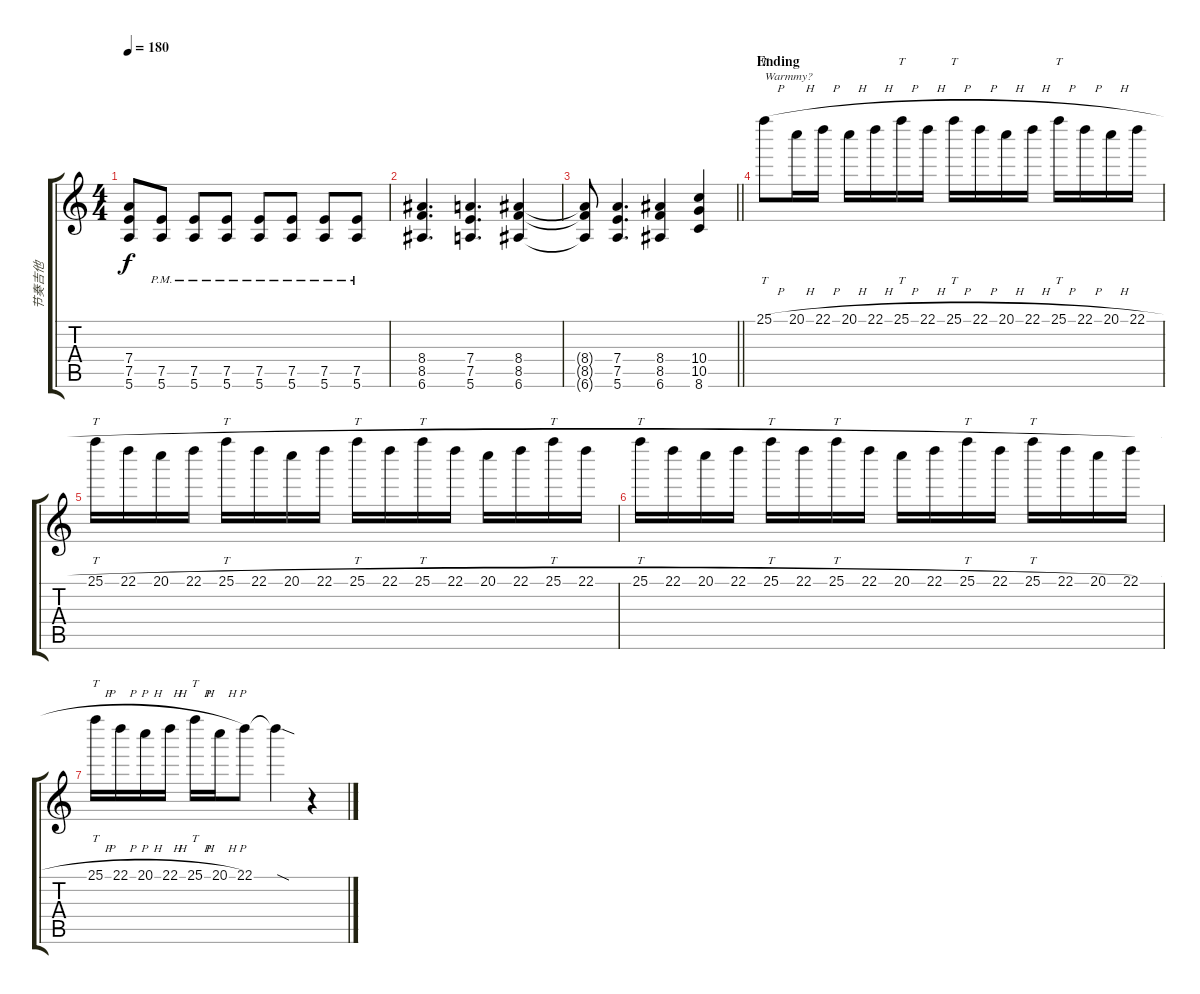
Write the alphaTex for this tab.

\track ("节奏吉他" "节奏吉他") {instrument overdrivenguitar}
\staff {score tabs}
\tuning (E4 B3 G3 D3 A2 E2) {hide}
\ts (4 4)
\tempo 180
\clef g2
\ks c
(7.4 7.5 5.6).8{dy f} (7.5{pm} 5.6{pm}).8 (7.5{pm} 5.6{pm}).8 (7.5{pm} 5.6{pm}).8 (7.5{pm} 5.6{pm}).8 (7.5{pm} 5.6{pm}).8 (7.5{pm} 5.6{pm}).8 (7.5{pm} 5.6{pm}).8 |
(8.4 8.5 6.6).4{d} (7.4 7.5 5.6).4{d} (8.4 8.5 6.6).4 |
\barLineRight lightlight
(8.4{t} 8.5{t} 6.6{t}).8 (7.4 7.5 5.6).4{d} (8.4 8.5 6.6).4 (10.4 10.5 8.6).4 |
\section ("" "Ending")
25.1{h}.8{tt txt "Warmmy?"} 20.1{h}.16 22.1{h}.16 20.1{h}.16 22.1{h}.16 25.1{h}.16{tt} 22.1{h}.16 25.1{h}.16{tt} 22.1{h}.16 20.1{h}.16 22.1{h}.16 25.1{h}.16{tt} 22.1{h}.16 20.1{h}.16 22.1{h}.16 |
25.1{h}.16{tt} 22.1{h}.16 20.1{h}.16 22.1{h}.16 25.1{h}.16{tt} 22.1{h}.16 20.1{h}.16 22.1{h}.16 25.1{h}.16{tt} 22.1{h}.16 25.1{h}.16{tt} 22.1{h}.16 20.1{h}.16 22.1{h}.16 25.1{h}.16{tt} 22.1{h}.16 |
25.1{h}.16{tt} 22.1{h}.16 20.1{h}.16 22.1{h}.16 25.1{h}.16{tt} 22.1{h}.16 25.1{h}.16{tt} 22.1{h}.16 20.1{h}.16 22.1{h}.16 25.1{h}.16{tt} 22.1{h}.16 25.1{h}.16{tt} 22.1{h}.16 20.1{h}.16 22.1{h}.16 |
25.1{h}.16{tt} 22.1{h}.16 20.1{h}.16 22.1{h}.16 25.1{h}.16{tt} 20.1{h}.16 22.1.8 22.1{sod t}.4 r.4
